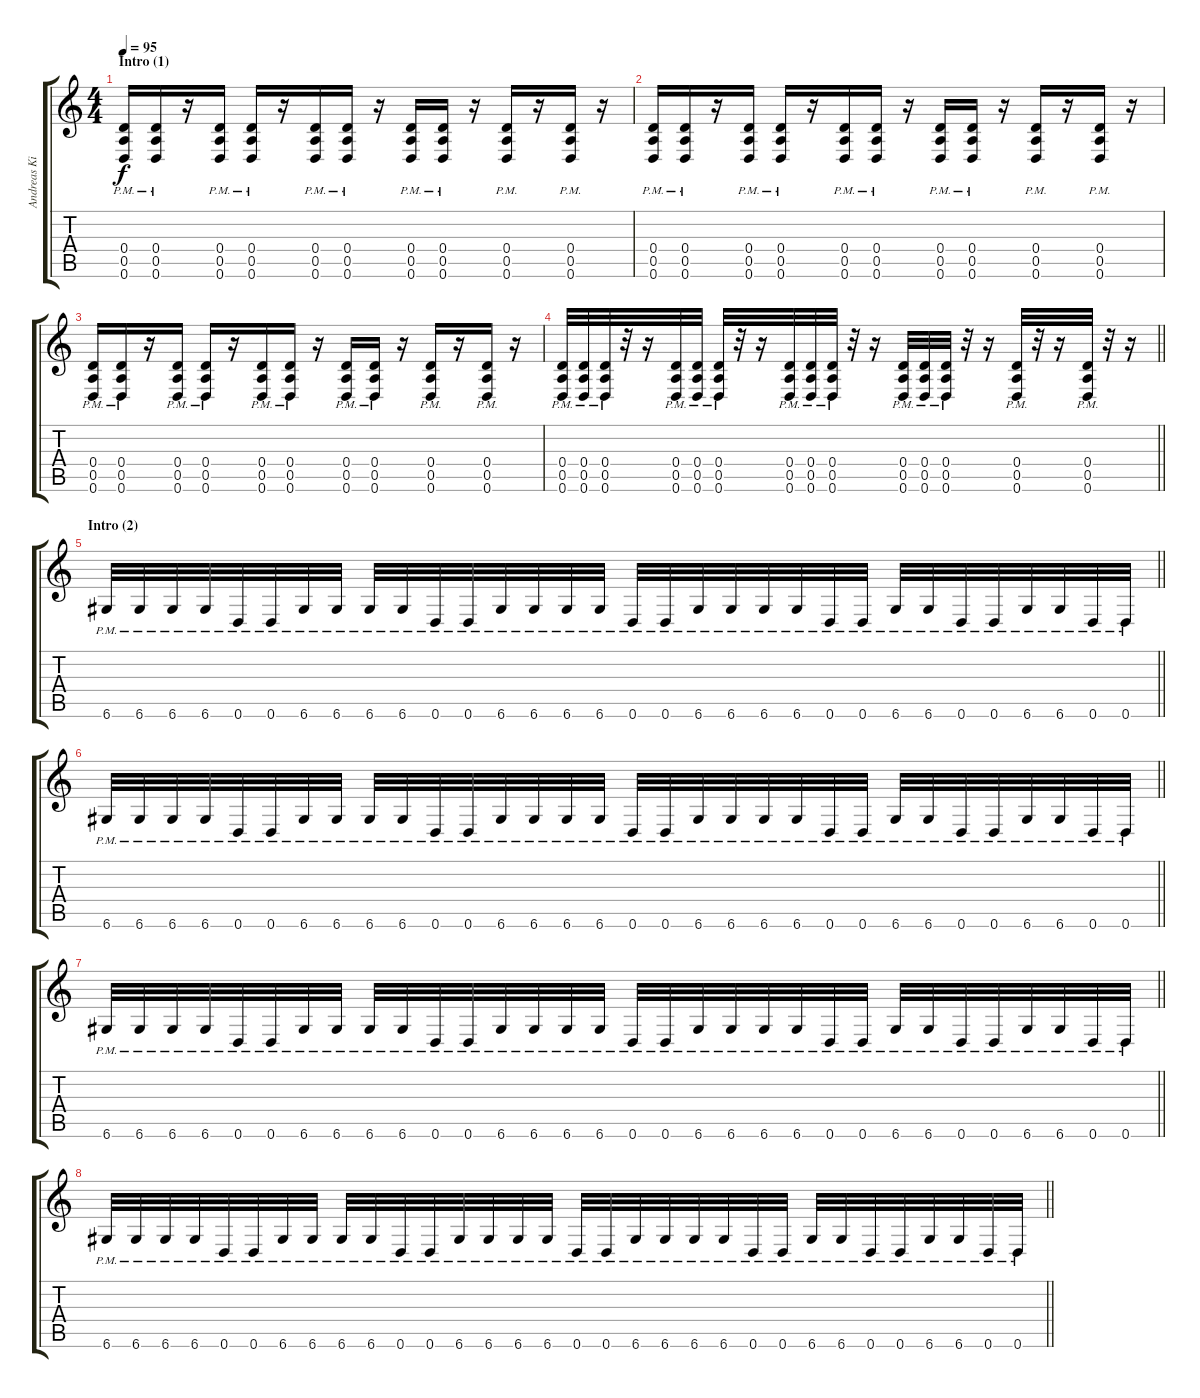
\track ("Andreas Kisser 2" "Andreas Ki") {instrument distortionguitar}
\staff {score tabs}
\tuning (E4 B3 G3 D3 A2 D2) {hide}
\ts (4 4)
\section ("" "Intro (1)")
\tempo 95
\clef g2
\ks c
(0.4{pm} 0.5{pm} 0.6{pm}).16{dy f instrument distortionguitar} (0.4{pm} 0.5{pm} 0.6{pm}).16 r.16 (0.4{pm} 0.5{pm} 0.6{pm}).16 (0.4{pm} 0.5{pm} 0.6{pm}).16 r.16 (0.4{pm} 0.5{pm} 0.6{pm}).16 (0.4{pm} 0.5{pm} 0.6{pm}).16 r.16 (0.4{pm} 0.5{pm} 0.6{pm}).16 (0.4{pm} 0.5{pm} 0.6{pm}).16 r.16 (0.4{pm} 0.5{pm} 0.6{pm}).16 r.16 (0.4{pm} 0.5{pm} 0.6{pm}).16 r.16 |
(0.4{pm} 0.5{pm} 0.6{pm}).16 (0.4{pm} 0.5{pm} 0.6{pm}).16 r.16 (0.4{pm} 0.5{pm} 0.6{pm}).16 (0.4{pm} 0.5{pm} 0.6{pm}).16 r.16 (0.4{pm} 0.5{pm} 0.6{pm}).16 (0.4{pm} 0.5{pm} 0.6{pm}).16 r.16 (0.4{pm} 0.5{pm} 0.6{pm}).16 (0.4{pm} 0.5{pm} 0.6{pm}).16 r.16 (0.4{pm} 0.5{pm} 0.6{pm}).16 r.16 (0.4{pm} 0.5{pm} 0.6{pm}).16 r.16 |
(0.4{pm} 0.5{pm} 0.6{pm}).16 (0.4{pm} 0.5{pm} 0.6{pm}).16 r.16 (0.4{pm} 0.5{pm} 0.6{pm}).16 (0.4{pm} 0.5{pm} 0.6{pm}).16 r.16 (0.4{pm} 0.5{pm} 0.6{pm}).16 (0.4{pm} 0.5{pm} 0.6{pm}).16 r.16 (0.4{pm} 0.5{pm} 0.6{pm}).16 (0.4{pm} 0.5{pm} 0.6{pm}).16 r.16 (0.4{pm} 0.5{pm} 0.6{pm}).16 r.16 (0.4{pm} 0.5{pm} 0.6{pm}).16 r.16 |
\barLineRight lightlight
(0.4{pm} 0.5{pm} 0.6{pm}).32 (0.4{pm} 0.5{pm} 0.6{pm}).32 (0.4{pm} 0.5{pm} 0.6{pm}).32 r.32 r.16 (0.4{pm} 0.5{pm} 0.6{pm}).32 (0.4{pm} 0.5{pm} 0.6{pm}).32 (0.4{pm} 0.5{pm} 0.6{pm}).32 r.32 r.16 (0.4{pm} 0.5{pm} 0.6{pm}).32 (0.4{pm} 0.5{pm} 0.6{pm}).32 (0.4{pm} 0.5{pm} 0.6{pm}).32 r.32 r.16 (0.4{pm} 0.5{pm} 0.6{pm}).32 (0.4{pm} 0.5{pm} 0.6{pm}).32 (0.4{pm} 0.5{pm} 0.6{pm}).32 r.32 r.16 (0.4{pm} 0.5{pm} 0.6{pm}).32 r.32 r.16 (0.4{pm} 0.5{pm} 0.6{pm}).32 r.32 r.16 |
\section ("" "Intro (2)")
\barLineRight lightlight
6.6{pm}.32 6.6{pm}.32 6.6{pm}.32 6.6{pm}.32 0.6{pm}.32 0.6{pm}.32 6.6{pm}.32 6.6{pm}.32 6.6{pm}.32 6.6{pm}.32 0.6{pm}.32 0.6{pm}.32 6.6{pm}.32 6.6{pm}.32 6.6{pm}.32 6.6{pm}.32 0.6{pm}.32 0.6{pm}.32 6.6{pm}.32 6.6{pm}.32 6.6{pm}.32 6.6{pm}.32 0.6{pm}.32 0.6{pm}.32 6.6{pm}.32 6.6{pm}.32 0.6{pm}.32 0.6{pm}.32 6.6{pm}.32 6.6{pm}.32 0.6{pm}.32 0.6{pm}.32 |
\barLineRight lightlight
6.6{pm}.32 6.6{pm}.32 6.6{pm}.32 6.6{pm}.32 0.6{pm}.32 0.6{pm}.32 6.6{pm}.32 6.6{pm}.32 6.6{pm}.32 6.6{pm}.32 0.6{pm}.32 0.6{pm}.32 6.6{pm}.32 6.6{pm}.32 6.6{pm}.32 6.6{pm}.32 0.6{pm}.32 0.6{pm}.32 6.6{pm}.32 6.6{pm}.32 6.6{pm}.32 6.6{pm}.32 0.6{pm}.32 0.6{pm}.32 6.6{pm}.32 6.6{pm}.32 0.6{pm}.32 0.6{pm}.32 6.6{pm}.32 6.6{pm}.32 0.6{pm}.32 0.6{pm}.32 |
\barLineRight lightlight
6.6{pm}.32 6.6{pm}.32 6.6{pm}.32 6.6{pm}.32 0.6{pm}.32 0.6{pm}.32 6.6{pm}.32 6.6{pm}.32 6.6{pm}.32 6.6{pm}.32 0.6{pm}.32 0.6{pm}.32 6.6{pm}.32 6.6{pm}.32 6.6{pm}.32 6.6{pm}.32 0.6{pm}.32 0.6{pm}.32 6.6{pm}.32 6.6{pm}.32 6.6{pm}.32 6.6{pm}.32 0.6{pm}.32 0.6{pm}.32 6.6{pm}.32 6.6{pm}.32 0.6{pm}.32 0.6{pm}.32 6.6{pm}.32 6.6{pm}.32 0.6{pm}.32 0.6{pm}.32 |
\barLineRight lightlight
6.6{pm}.32 6.6{pm}.32 6.6{pm}.32 6.6{pm}.32 0.6{pm}.32 0.6{pm}.32 6.6{pm}.32 6.6{pm}.32 6.6{pm}.32 6.6{pm}.32 0.6{pm}.32 0.6{pm}.32 6.6{pm}.32 6.6{pm}.32 6.6{pm}.32 6.6{pm}.32 0.6{pm}.32 0.6{pm}.32 6.6{pm}.32 6.6{pm}.32 6.6{pm}.32 6.6{pm}.32 0.6{pm}.32 0.6{pm}.32 6.6{pm}.32 6.6{pm}.32 0.6{pm}.32 0.6{pm}.32 6.6{pm}.32 6.6{pm}.32 0.6{pm}.32 0.6{pm}.32
